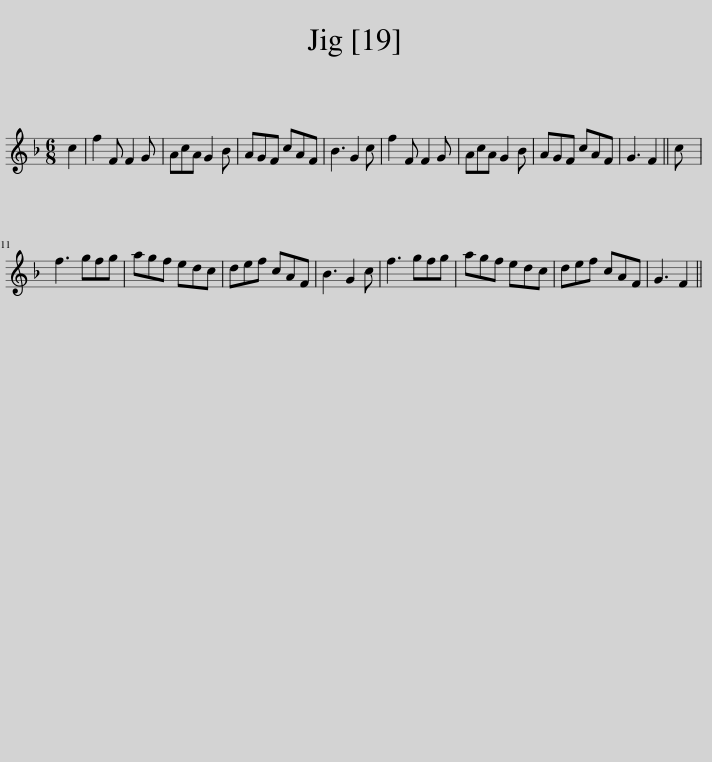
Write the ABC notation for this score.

X:1
L:1/8
M:6/8
I:linebreak $
K:F
V:1 treble
V:1
 c2 | f2 F F2 G | AcA G2 B | AGF cAF | B3 G2 c | %5
 f2 F F2 G | AcA G2 B | AGF cAF | G3 F2 || c |$ %10
 f3 gfg | agf edc | def cAF | B3 G2 c | f3 gfg | %15
 agf edc | def cAF | G3 F2 || %18
